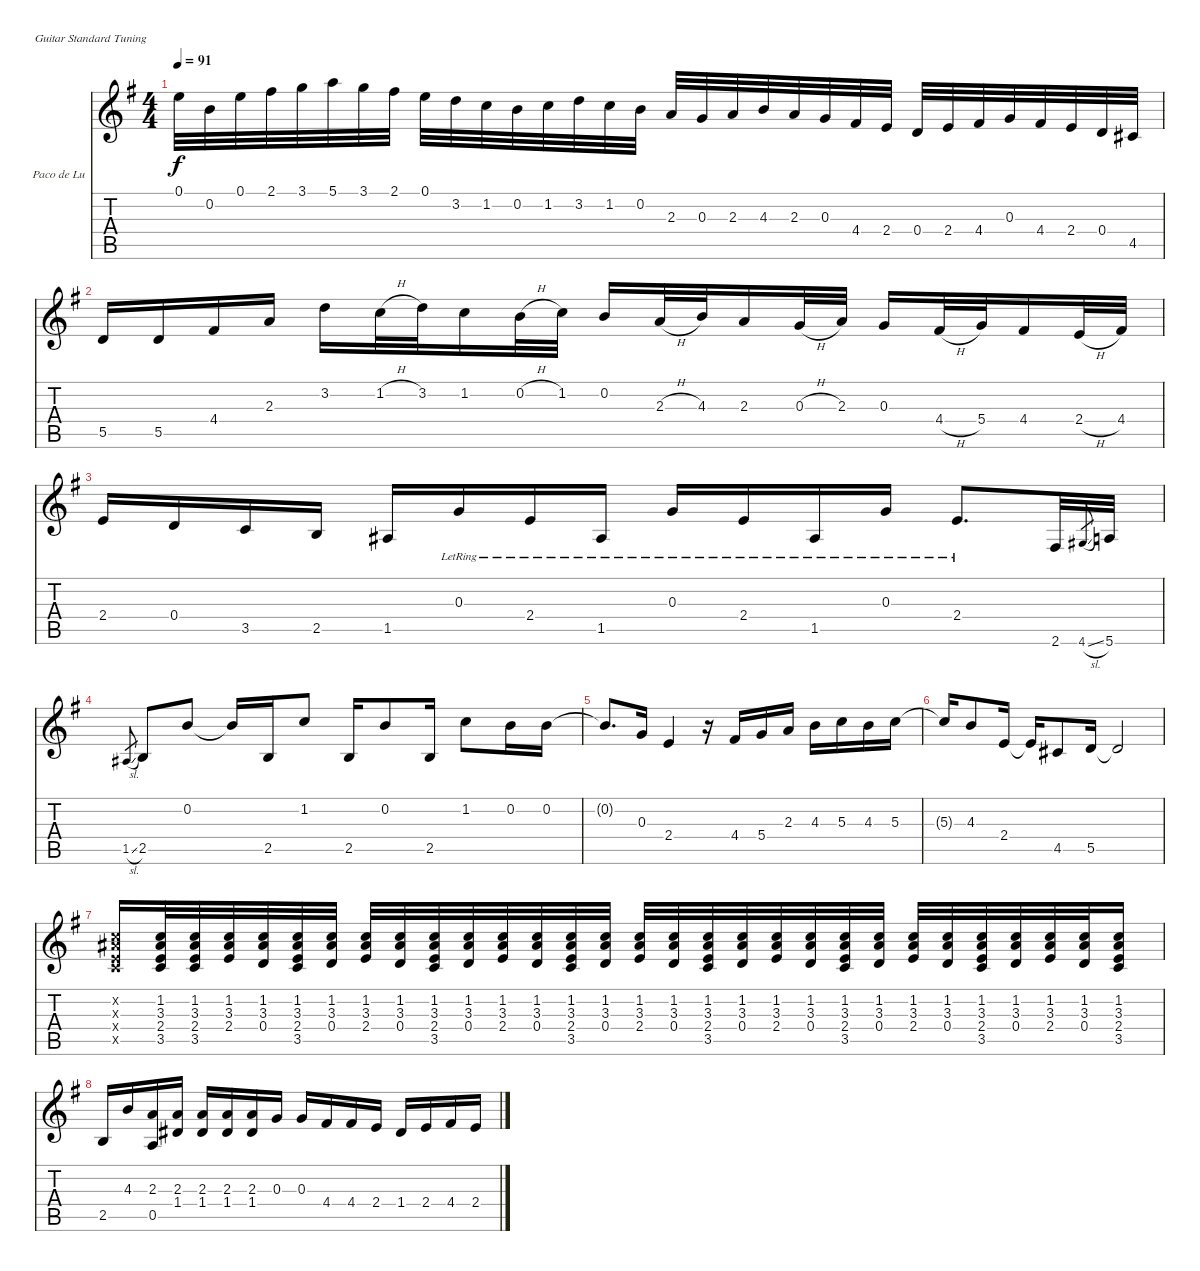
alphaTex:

\bracketExtendMode nobrackets
\firstSystemTrackNameOrientation horizontal
\otherSystemsTrackNameOrientation horizontal
\track ("Paco de Lucía (Nylon)" "Paco de Lu") {instrument acousticguitarnylon}
\staff {score tabs}
\tuning (E4 B3 G3 D3 A2 E2)
\ts (4 4)
\tempo 91
\clef g2
\ks g
0.1.32{dy f} 0.2.32 0.1.32 2.1.32 3.1.32 5.1.32 3.1.32 2.1.32 0.1.32 3.2.32 1.2.32 0.2.32 1.2.32 3.2.32 1.2.32 0.2.32 2.3.32 0.3.32 2.3.32 4.3.32 2.3.32 0.3.32 4.4.32 2.4.32 0.4.32 2.4.32 4.4.32 0.3.32 4.4.32 2.4.32 0.4.32 4.5.32 |
5.5.16 5.5.16 4.4.16 2.3.16 3.2.16 1.2{h}.32 3.2.32 1.2.16 0.2{h}.32 1.2.32 0.2.16 2.3{h}.32 4.3.32 2.3.16 0.3{h}.32 2.3.32 0.3.16 4.4{h}.32 5.4.32 4.4.16 2.4{h}.32 4.4.32 |
2.4.16 0.4.16 3.5.16 2.5.16 1.5.16 0.3{lr}.16 2.4{lr}.16 1.5{lr}.16 0.3{lr}.16 2.4{lr}.16 1.5{lr}.16 0.3{lr}.16 2.4{lr}.8{d} 2.6.32 4.6{sl}.8{gr} 5.6.32 |
1.5{sl}.8{gr} 2.5.8 0.2.8 0.2{t}.16 2.5.16 1.2.8 2.5.16 0.2.8 2.5.16 1.2.8 0.2.16 0.2.16 |
0.2{t}.8{d} 0.3.16 2.4.4 r.16 4.4.16 5.4.16 2.3.16 4.3.16 5.3.16 4.3.16 5.3.16 |
5.3{t}.16 4.3.8 2.4.16 2.4{t}.16 4.5.8 5.5.16 5.5{t}.2 |
(1.2{x} 3.3{x} 2.4{x} 3.5{x}).16 (1.2 3.3 2.4 3.5).32 (1.2 3.3 2.4 3.5).32 (1.2 3.3 2.4).32 (1.2 3.3 0.4).32 (1.2 3.3 2.4 3.5).32 (1.2 3.3 0.4).32 (1.2 3.3 2.4).32 (1.2 3.3 0.4).32 (1.2 3.3 2.4 3.5).32 (1.2 3.3 0.4).32 (1.2 3.3 2.4).32 (1.2 3.3 0.4).32 (1.2 3.3 2.4 3.5).32 (1.2 3.3 0.4).32 (1.2 3.3 2.4).32 (1.2 3.3 0.4).32 (1.2 3.3 2.4 3.5).32 (1.2 3.3 0.4).32 (1.2 3.3 2.4).32 (1.2 3.3 0.4).32 (1.2 3.3 2.4 3.5).32 (1.2 3.3 0.4).32 (1.2 3.3 2.4).32 (1.2 3.3 0.4).32 (1.2 3.3 2.4 3.5).32 (1.2 3.3 0.4).32 (1.2 3.3 2.4).32 (1.2 3.3 0.4).32 (1.2 3.3 2.4 3.5).16 |
2.5.16 4.3.16 (2.3 0.5).16 (2.3 1.4).16 (2.3 1.4).16 (2.3 1.4).16 (2.3 1.4).16 0.3.16 0.3.16 4.4.16 4.4.16 2.4.16 1.4.16 2.4.16 4.4.16 2.4.16
